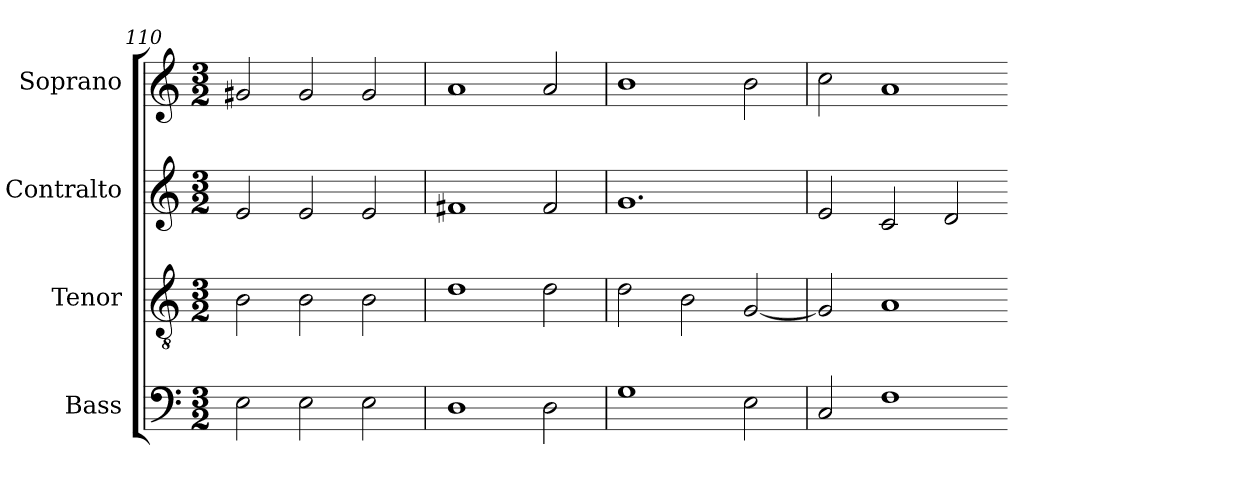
**kern	**kern	**kern	**kern
*part4	*part3	*part2	*part1
*staff4	*staff3	*staff2	*staff1
*I"Bass	*I"Tenor	*I"Contralto	*I"Soprano
*I'B	*I'T	*I'A	*I'S
*clefF4	*clefGv2	*clefG2	*clefG2
*k[]	*k[]	*k[]	*k[]
*A:aeo	*A:aeo	*A:aeo	*A:aeo
*M3/2	*M3/2	*M3/2	*M3/2
=110	=110	=110	=110
2E	2B	2e	2g#X
2E	2B	2e	2g#
2E	2B	2e	2g#
=111	=111	=111	=111
1D	1d	1f#X	1a
2D	2d	2f#	2a
=112	=112	=112	=112
1G	2d	1.g	1b
.	2B	.	.
2E	[2G	.	2b
=113	=113	=113	=113
2C	2G]	2e	2cc
1F	1A	2c	1a
.	.	2d	.
=-	=-	=-	=-
*-	*-	*-	*-
